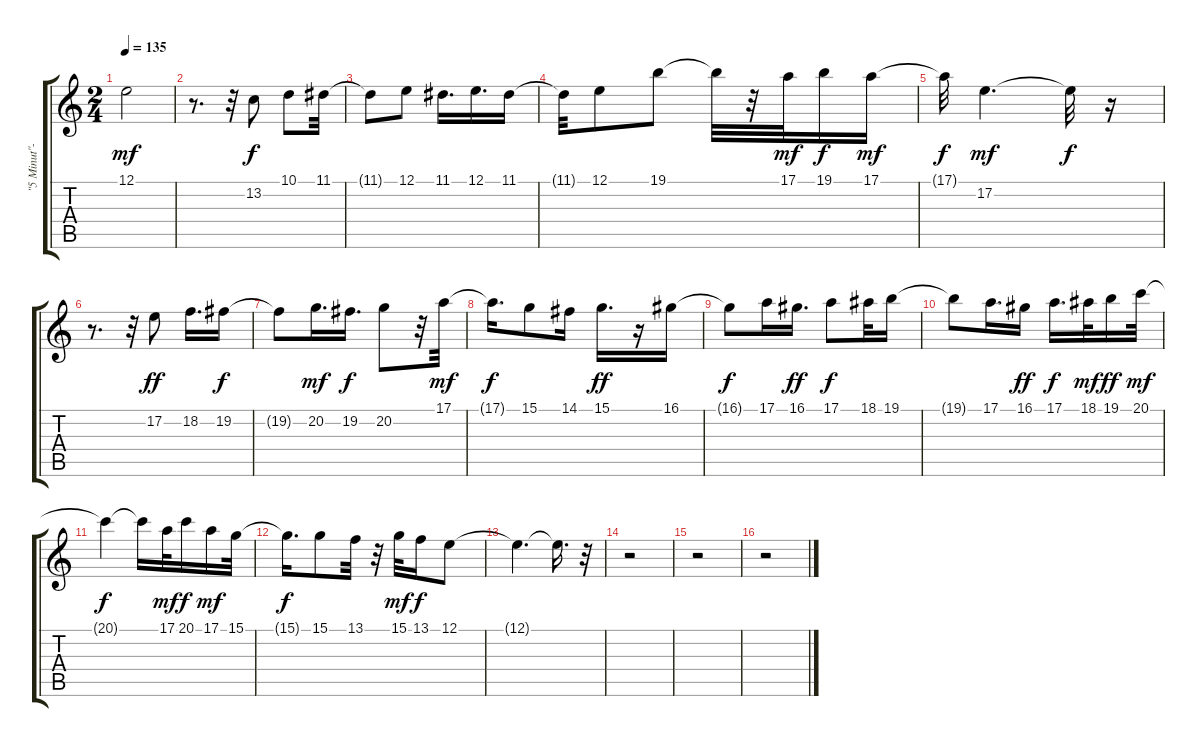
\track ("\"5 Minut\"-Song from movie \"Karnavalnaya " "\"5 Minut\"-") {instrument accordion}
\staff {score tabs}
\tuning (E4 B3 G3 D3 A2 E2) {hide}
\ts (2 4)
\tempo 135
\clef g2
\ks c
12.1.2{dy mf} |
r.8{d} r.32 13.2.8{dy f} 10.1.8 11.1.32 |
11.1{t}.8 12.1.8 11.1.16{d} 12.1.16{d} 11.1.16 |
11.1{t}.32 12.1.8 19.1.8 19.1{t}.32 r.32 17.1.32{dy mf} 19.1.16{dy f} 17.1.16{dy mf} |
17.1{t}.32{dy f} 17.2.4{d dy mf} 17.2{t}.32{dy f} r.16 |
r.8{d} r.32 17.2.8{dy ff} 18.2.16{d} 19.2.16{dy f} |
19.2{t}.8 20.2.16{d dy mf} 19.2.16{d dy f} 20.2.8 r.32 17.1.32{dy mf} |
17.1{t}.16{d dy f} 15.1.8 14.1.16 15.1.16{d dy ff} r.16 16.1.16 |
16.1{t}.8{dy f} 17.1.16 16.1.16{d dy ff} 17.1.8{dy f} 18.1.32 19.1.16 |
19.1{t}.8 17.1.16{d} 16.1.16{dy ff} 17.1.16{d dy f} 18.1.32{dy mf} 19.1.16{dy ff} 20.1.32{dy mf} |
20.1{t}.4{dy f} 20.1{t}.16 17.1.32{dy mf} 20.1.16{dy f} 17.1.16{dy mf} 15.1.32 |
15.1{t}.16{d dy f} 15.1.8 13.1.32 r.32 15.1.32{dy mf} 13.1.16{dy f} 12.1.8 |
12.1{t}.4{d} 12.1{t}.16{d} r.32 |
r.2 |
r.2 |
r.2
